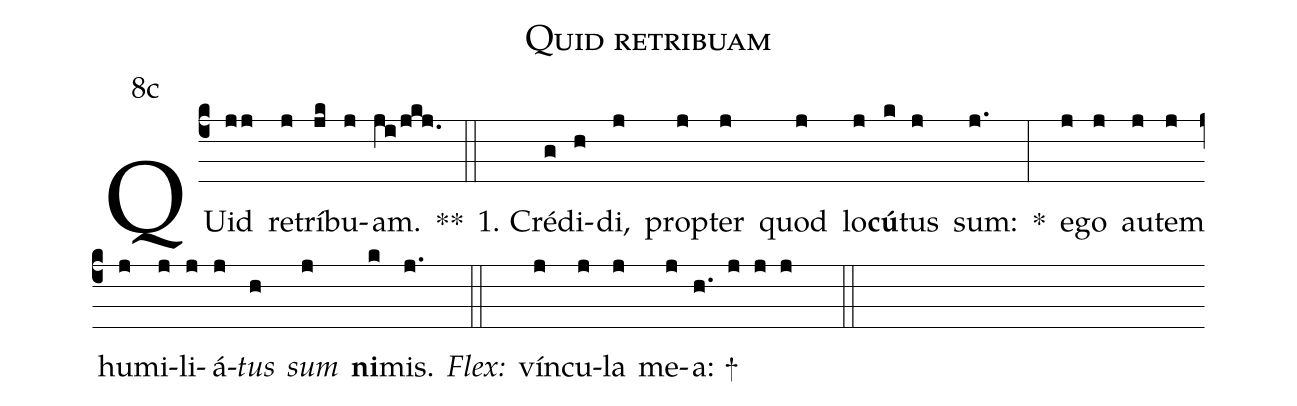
name:Quid retribuam;
office-part:Antiphona;
mode:8;
annotation:8c;
%%
(c4) QUid(jj) re(j)trí(jk)bu(j)am.(ji/jkj.) **(::)
1. Cré(g)di(h)di,(j) prop(j)ter(j) quod(j) lo(j)<b>cú</b>(k)tus(j) sum:(j.) *(:) e(j)go(j) au(j)tem(j) hu(j)mi(j)li(j)á(j)<i>tus</i>(h) <i>sum</i>(j) <b>ni</b>(k)mis.(j.)
<i>Flex:</i>(::)  vín(j)cu(j)la(j) me(j)a: +(h. j j j  ::)
